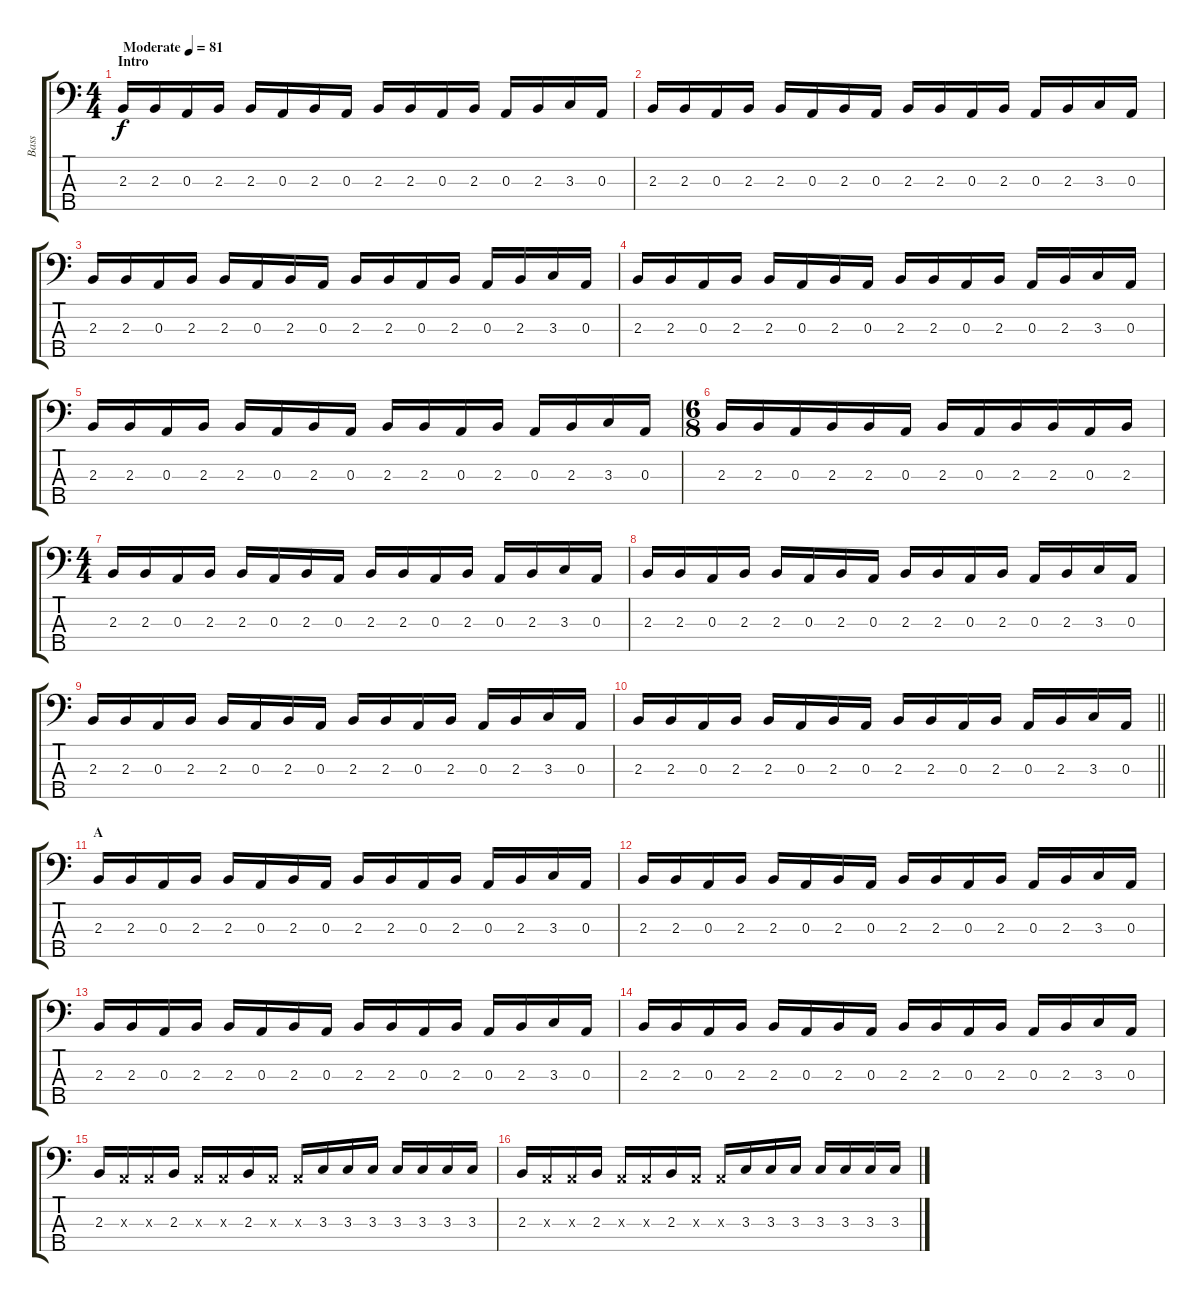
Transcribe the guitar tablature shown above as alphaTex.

\track ("Bass" "Bass") {instrument electricbassfinger}
\staff {score tabs}
\tuning (G2 D2 A1 E1 B0) {hide}
\ts (4 4)
\section ("" "Intro")
\tempo (81 "Moderate")
\clef f4
\ks c
2.3.16{dy f instrument electricbassfinger} 2.3.16 0.3.16 2.3.16 2.3.16 0.3.16 2.3.16 0.3.16 2.3.16 2.3.16 0.3.16 2.3.16 0.3.16 2.3.16 3.3.16 0.3.16 |
2.3.16 2.3.16 0.3.16 2.3.16 2.3.16 0.3.16 2.3.16 0.3.16 2.3.16 2.3.16 0.3.16 2.3.16 0.3.16 2.3.16 3.3.16 0.3.16 |
2.3.16 2.3.16 0.3.16 2.3.16 2.3.16 0.3.16 2.3.16 0.3.16 2.3.16 2.3.16 0.3.16 2.3.16 0.3.16 2.3.16 3.3.16 0.3.16 |
2.3.16 2.3.16 0.3.16 2.3.16 2.3.16 0.3.16 2.3.16 0.3.16 2.3.16 2.3.16 0.3.16 2.3.16 0.3.16 2.3.16 3.3.16 0.3.16 |
2.3.16 2.3.16 0.3.16 2.3.16 2.3.16 0.3.16 2.3.16 0.3.16 2.3.16 2.3.16 0.3.16 2.3.16 0.3.16 2.3.16 3.3.16 0.3.16 |
\ts (6 8)
2.3.16 2.3.16 0.3.16 2.3.16 2.3.16 0.3.16 2.3.16 0.3.16 2.3.16 2.3.16 0.3.16 2.3.16 |
\ts (4 4)
2.3.16 2.3.16 0.3.16 2.3.16 2.3.16 0.3.16 2.3.16 0.3.16 2.3.16 2.3.16 0.3.16 2.3.16 0.3.16 2.3.16 3.3.16 0.3.16 |
2.3.16 2.3.16 0.3.16 2.3.16 2.3.16 0.3.16 2.3.16 0.3.16 2.3.16 2.3.16 0.3.16 2.3.16 0.3.16 2.3.16 3.3.16 0.3.16 |
2.3.16 2.3.16 0.3.16 2.3.16 2.3.16 0.3.16 2.3.16 0.3.16 2.3.16 2.3.16 0.3.16 2.3.16 0.3.16 2.3.16 3.3.16 0.3.16 |
\barLineRight lightlight
2.3.16 2.3.16 0.3.16 2.3.16 2.3.16 0.3.16 2.3.16 0.3.16 2.3.16 2.3.16 0.3.16 2.3.16 0.3.16 2.3.16 3.3.16 0.3.16 |
\section ("" "A")
2.3.16 2.3.16 0.3.16 2.3.16 2.3.16 0.3.16 2.3.16 0.3.16 2.3.16 2.3.16 0.3.16 2.3.16 0.3.16 2.3.16 3.3.16 0.3.16 |
2.3.16 2.3.16 0.3.16 2.3.16 2.3.16 0.3.16 2.3.16 0.3.16 2.3.16 2.3.16 0.3.16 2.3.16 0.3.16 2.3.16 3.3.16 0.3.16 |
2.3.16 2.3.16 0.3.16 2.3.16 2.3.16 0.3.16 2.3.16 0.3.16 2.3.16 2.3.16 0.3.16 2.3.16 0.3.16 2.3.16 3.3.16 0.3.16 |
2.3.16 2.3.16 0.3.16 2.3.16 2.3.16 0.3.16 2.3.16 0.3.16 2.3.16 2.3.16 0.3.16 2.3.16 0.3.16 2.3.16 3.3.16 0.3.16 |
2.3.16 0.3{x}.16 0.3{x}.16 2.3.16 0.3{x}.16 0.3{x}.16 2.3.16 0.3{x}.16 0.3{x}.16 3.3.16 3.3.16 3.3.16 3.3.16 3.3.16 3.3.16 3.3.16 |
2.3.16 0.3{x}.16 0.3{x}.16 2.3.16 0.3{x}.16 0.3{x}.16 2.3.16 0.3{x}.16 0.3{x}.16 3.3.16 3.3.16 3.3.16 3.3.16 3.3.16 3.3.16 3.3.16
